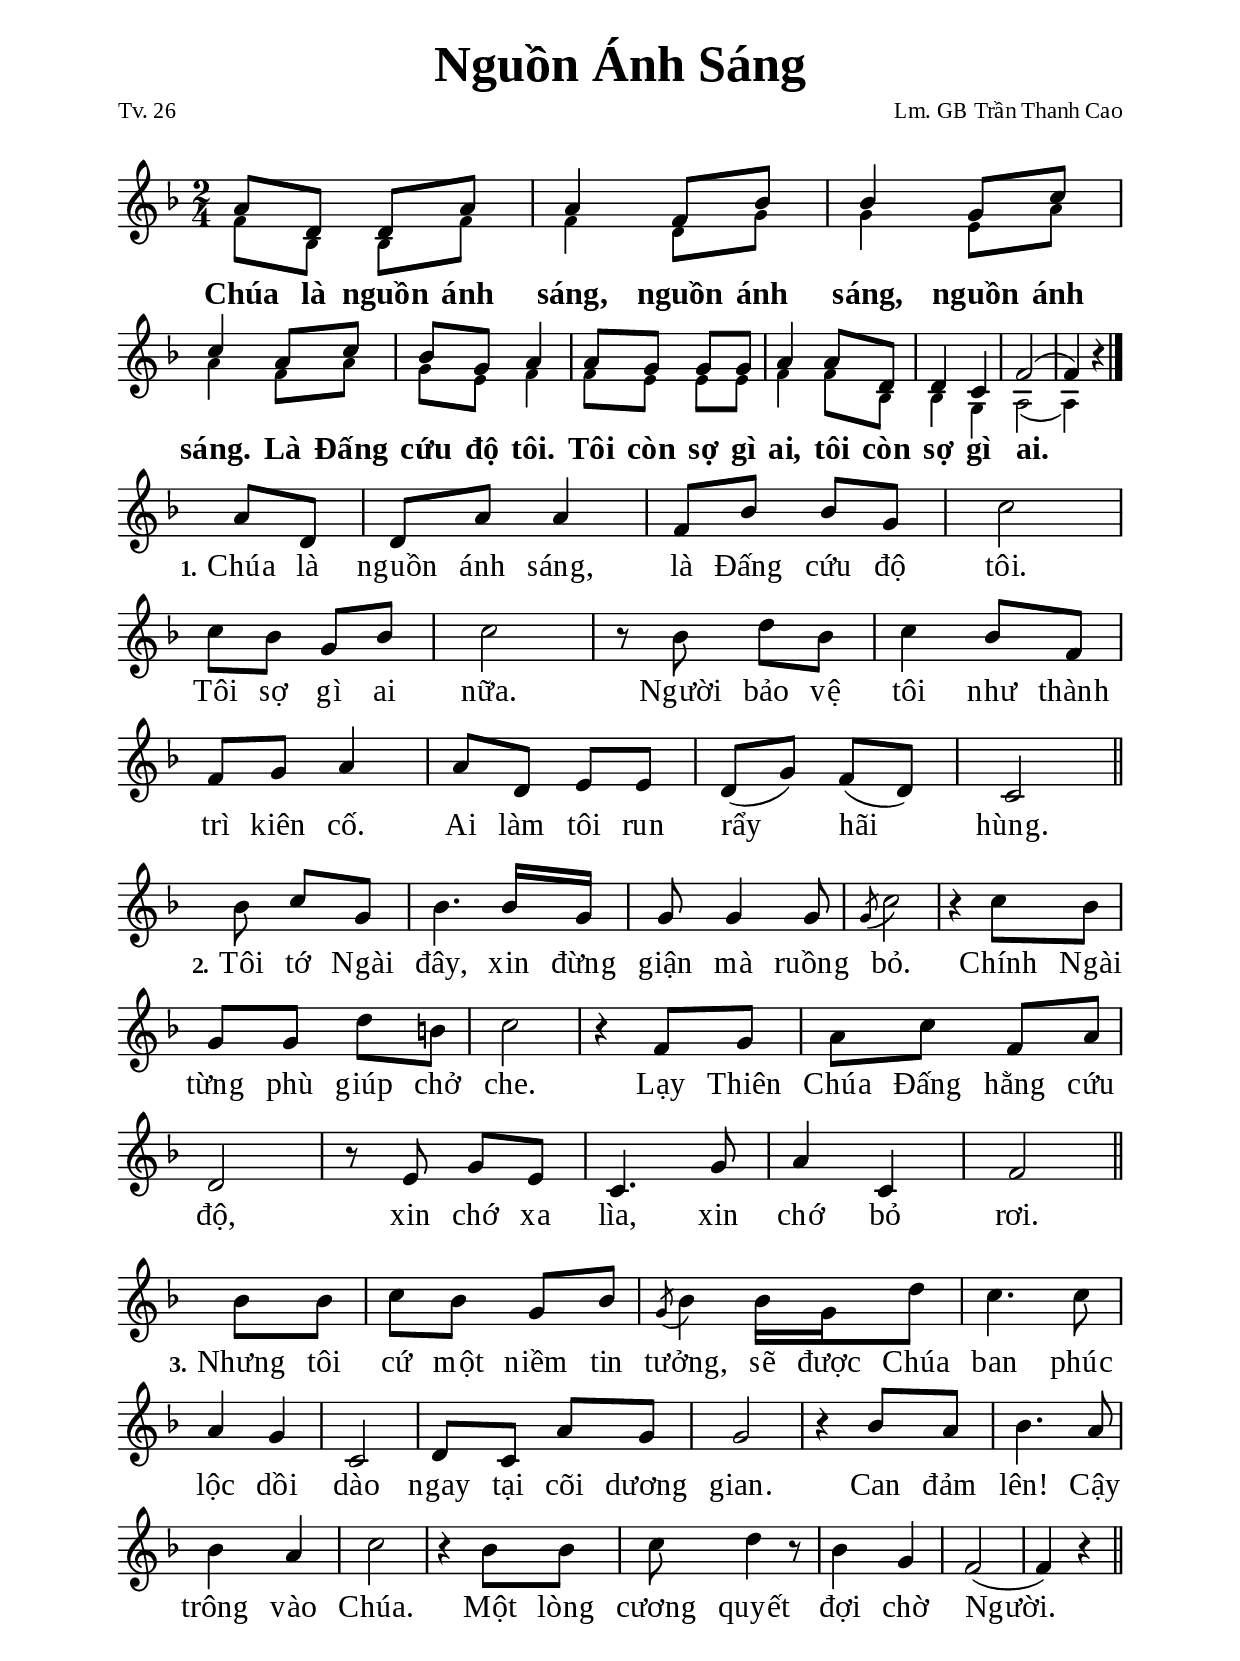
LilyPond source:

% Cài đặt chung
\version "2.20.0"
\include "english.ly"

\header {
  title = \markup { \fontsize #3 "Nguồn Ánh Sáng" }
  poet = "Tv. 26"
  composer = "Lm. GB Trần Thanh Cao"
  arranger = " "
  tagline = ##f
}

\paper {
  #(set-paper-size "a4")
  top-margin = 10\mm
  bottom-margin = 10\mm
  left-margin = 20\mm
  right-margin = 20\mm
  indent = #0
  #(define fonts
    (make-pango-font-tree
      "Liberation Serif"
      "Liberation Serif"
      "Liberation Serif"
      (/ 20 20)))
  page-count = #1
}

% Nhạc điệp khúc
nhacDiepKhucSop = \relative c'' {
  a8 d, d a' |
  a4 f8 bf |
  bf4 g8 c |
  c4 a8 c |
  bf8 g a4 |
  a8 g g g |
  a4a8 d, |
  d4 c |
  f2 ( |
  f4) r \bar "|."
}

nhacDiepKhucBas = \relative c' {
  f8 bf, bf f' |
  f4 d8 g |
  g4 e8 a |
  a4 f8 a |
  g e f4 |
  f8 e e e |
  f4 f8 bf, |
  bf4 g |
  a2 ( |
  a4) r
}

% Nhạc phiên khúc
nhacPhienKhucMot = \relative c'' {
  \partial 4 a8 d, |
  d a' a4 |
  f8 bf bf g |
  c2 |
  c8 bf g bf |
  c2 |
  r8 bf d bf |
  c4 bf8 f |
  f g a4 |
  a8 d, e e |
  d (g) f (d) |
  c2 \bar "||"
}

nhacPhienKhucHai = \relative c'' {
  \partial 4. bf8 c g |
  bf4. bf16 g |
  g8 g4 g8 |
  \acciaccatura g8 c2 |
  r4 c8 bf |
  g g d' b! |
  c2 |
  r4 f,8 g |
  a c f, a |
  d,2 |
  r8 e g e |
  c4. g'8 |
  a4 c, |
  f2 \bar "||"
}

nhacPhienKhucBa = \relative c'' {
  \partial 4 bf8 bf |
  c bf g bf |
  \acciaccatura g8 bf4 bf16 g d'8 |
  c4. c8 |
  a4 g |
  c,2 |
  d8 c a' g |
  g2 |
  r4 bf8 a |
  bf4. a8 |
  bf4 a |
  c2 |
  r4 bf8 bf |
  c d4 r8 |
  bf4 g |
  f2 ( |
  f4) r \bar "||"
}

% Lời điệp khúc
loiDiepKhuc = \lyricmode {
  Chúa là nguồn ánh sáng, nguồn ánh sáng, nguồn ánh sáng.
  Là Đấng cứu độ tôi.
  Tôi còn sợ gì ai,
  tôi còn sợ gì ai.
}

% Lời phiên khúc
loiPhienKhucMot = \lyricmode {
  \set stanza = #"1."
  Chúa là nguồn ánh sáng, là Đấng cứu độ tôi.
  Tôi sợ gì ai nữa.
  Người bảo vệ tôi như thành trì kiên cố.
  Ai làm tôi run rẩy hãi hùng.
}

loiPhienKhucHai = \lyricmode {
  \set stanza = #"2."
  Tôi tớ Ngài đây, xin đừng giận mà ruồng bỏ.
  Chính Ngài từng phù giúp chở che.
  Lạy Thiên Chúa Đấng hằng cứu độ,
  xin chớ xa lìa,
  xin chớ bỏ rơi.
}

loiPhienKhucBa = \lyricmode {
  \set stanza = #"3."
  Nhưng tôi cứ một niềm tin tưởng,
  sẽ được Chúa ban phúc lộc dồi dào ngay tại cõi dương gian.
  Can đảm lên! Cậy trông vào Chúa.
  Một lòng cương quyết đợi chờ Người.
}


% Dàn trang
\score {
  \new ChoirStaff <<
    \new Staff = diepKhuc \with {
        \consists "Merge_rests_engraver"
        \magnifyStaff #(magstep +1)
      }
      <<
      \new Voice = beSop {
        \voiceOne \key f \major \time 2/4 \nhacDiepKhucSop
      }
      \new Voice = beBas {
        \override NoteHead.font-size = #-2
        \voiceTwo \key f \major \time 2/4 \nhacDiepKhucBas
      }
    >>
    \new Lyrics \lyricsto beSop \loiDiepKhuc
  >>
  \layout {
    \override Lyrics.LyricText.font-series = #'bold
    \override Lyrics.LyricText.font-size = #+3
    \override Lyrics.LyricSpace.minimum-distance = #1.2
    \override Score.BarNumber.break-visibility = ##(#f #f #f)
    \override Score.SpacingSpanner.uniform-stretching = ##t
  }
}

\score {
  \new ChoirStaff <<
    \new Staff = phienKhuc \with {
        \magnifyStaff #(magstep +1)
      }
      <<
      \new Voice = beSop {
        \key f \major \time 2/4 \nhacPhienKhucMot
      }
    >>
    \new Lyrics \lyricsto beSop \loiPhienKhucMot
  >>
  \layout {
    \override Staff.TimeSignature.transparent = ##t
    \override Lyrics.LyricText.font-size = #+3
    \override Lyrics.LyricSpace.minimum-distance = #2.0
    \override Score.BarNumber.break-visibility = ##(#f #f #f)
    \override Score.SpacingSpanner.uniform-stretching = ##t
  }
}

\score {
  \new ChoirStaff <<
    \new Staff = phienKhuc \with {
        \magnifyStaff #(magstep +1)
      }
      <<
      \new Voice = beSop {
        \key f \major \time 2/4 \nhacPhienKhucHai
      }
    >>
    \new Lyrics \lyricsto beSop \loiPhienKhucHai
  >>
  \layout {
    \override Staff.TimeSignature.transparent = ##t
    \override Lyrics.LyricText.font-size = #+3
    \override Lyrics.LyricSpace.minimum-distance = #2.0
    \override Score.BarNumber.break-visibility = ##(#f #f #f)
    \override Score.SpacingSpanner.uniform-stretching = ##t
  }
}

\score {
  \new ChoirStaff <<
    \new Staff = phienKhuc \with {
        \magnifyStaff #(magstep +1)
      }
      <<
      \new Voice = beSop {
        \key f \major \time 2/4 \nhacPhienKhucBa
      }
    >>
    \new Lyrics \lyricsto beSop \loiPhienKhucBa
  >>
  \layout {
    \override Staff.TimeSignature.transparent = ##t
    \override Lyrics.LyricText.font-size = #+3
    \override Lyrics.LyricSpace.minimum-distance = #2.0
    \override Score.BarNumber.break-visibility = ##(#f #f #f)
    \override Score.SpacingSpanner.uniform-stretching = ##t
  }
}
